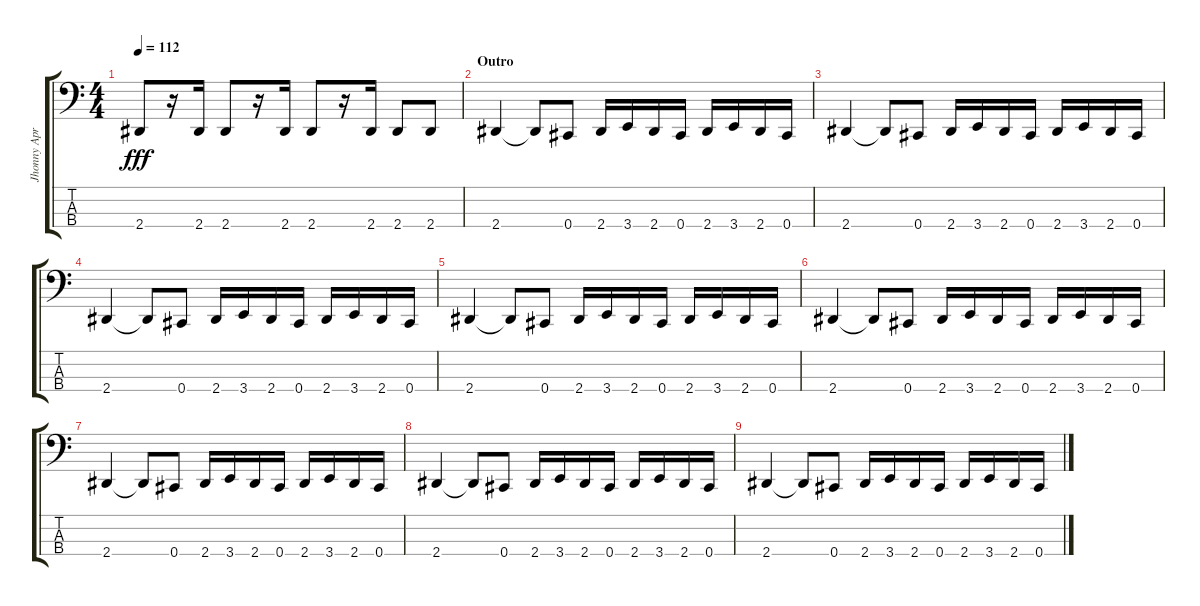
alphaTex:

\track ("Jhonny April" "Jhonny Apr") {instrument electricbassfinger}
\staff {score tabs}
\tuning (Gb2 Db2 Ab1 Db1) {hide}
\ts (4 4)
\tempo 112
\clef f4
\ks c
2.4.8{dy fff} r.16 2.4.16 2.4.8 r.16 2.4.16 2.4.8 r.16 2.4.16 2.4.8 2.4.8 |
\section ("" "Outro")
2.4.4 2.4{t}.8 0.4.8 2.4.16 3.4.16 2.4.16 0.4.16 2.4.16 3.4.16 2.4.16 0.4.16 |
2.4.4 2.4{t}.8 0.4.8 2.4.16 3.4.16 2.4.16 0.4.16 2.4.16 3.4.16 2.4.16 0.4.16 |
2.4.4 2.4{t}.8 0.4.8 2.4.16 3.4.16 2.4.16 0.4.16 2.4.16 3.4.16 2.4.16 0.4.16 |
2.4.4 2.4{t}.8 0.4.8 2.4.16 3.4.16 2.4.16 0.4.16 2.4.16 3.4.16 2.4.16 0.4.16 |
2.4.4 2.4{t}.8 0.4.8 2.4.16 3.4.16 2.4.16 0.4.16 2.4.16 3.4.16 2.4.16 0.4.16 |
2.4.4 2.4{t}.8 0.4.8 2.4.16 3.4.16 2.4.16 0.4.16 2.4.16 3.4.16 2.4.16 0.4.16 |
2.4.4 2.4{t}.8 0.4.8 2.4.16 3.4.16 2.4.16 0.4.16 2.4.16 3.4.16 2.4.16 0.4.16 |
2.4.4 2.4{t}.8 0.4.8 2.4.16 3.4.16 2.4.16 0.4.16 2.4.16 3.4.16 2.4.16 0.4.16
